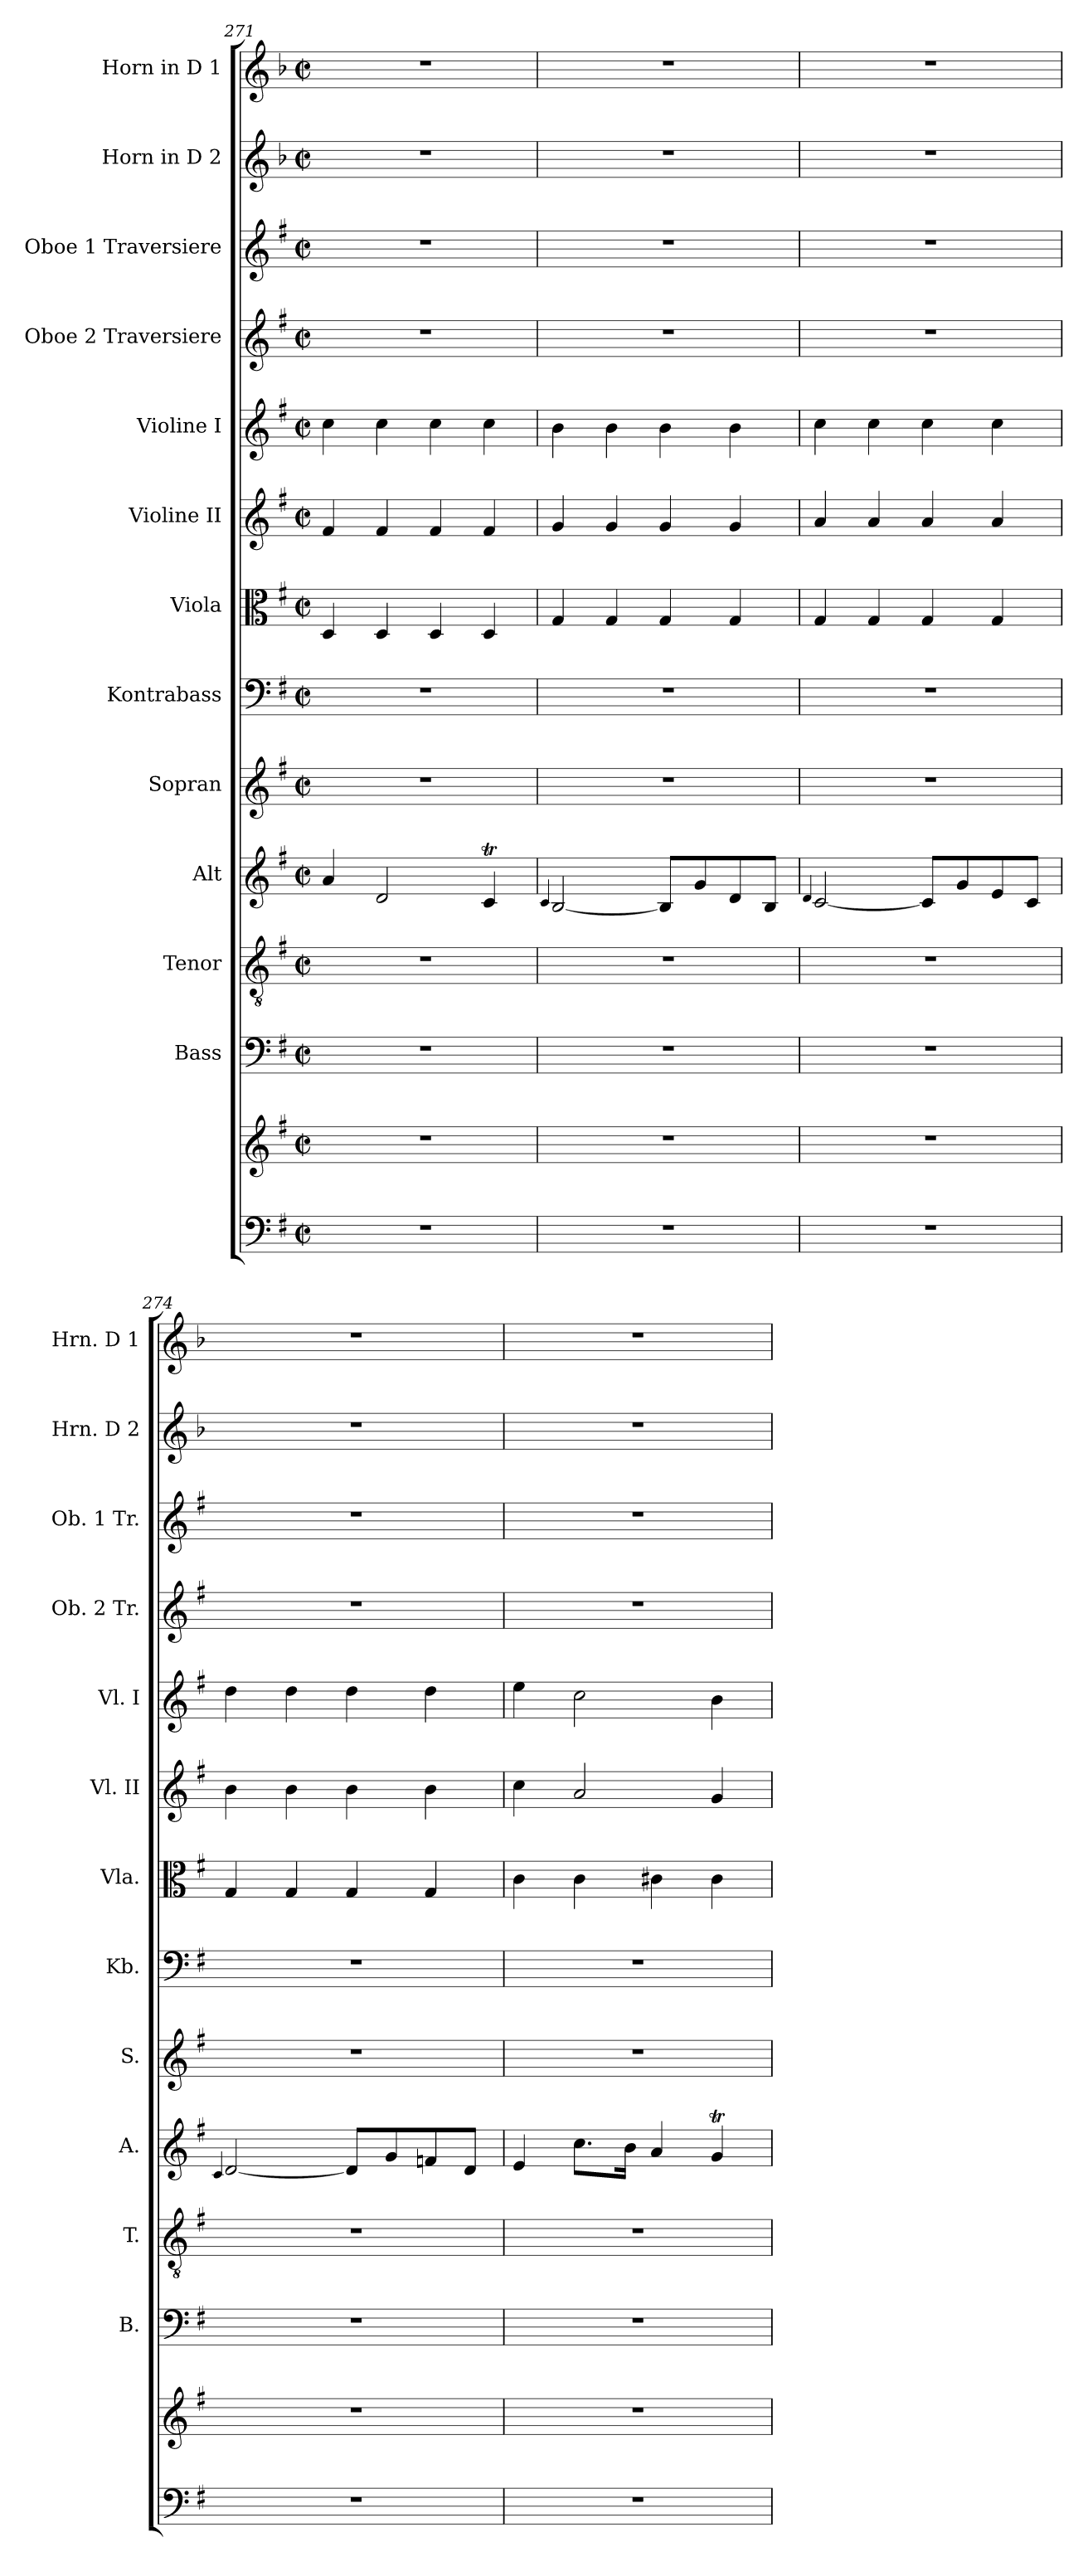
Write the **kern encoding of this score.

**kern	**kern	**kern	**kern	**kern	**kern	**kern	**kern	**kern	**kern	**kern	**kern	**kern	**kern
*part13	*part13	*part12	*part11	*part10	*part9	*part8	*part7	*part6	*part5	*part4	*part3	*part2	*part1
*staff14	*staff13	*staff12	*staff11	*staff10	*staff9	*staff8	*staff7	*staff6	*staff5	*staff4	*staff3	*staff2	*staff1
*	*	*I"Bass	*I"Tenor	*I"Alt	*I"Sopran	*I"Kontrabass	*I"Viola	*I"Violine II	*I"Violine I	*I"Oboe 2 Traversiere	*I"Oboe 1 Traversiere	*I"Horn in D 2	*I"Horn in D 1
*	*	*I'B.	*I'T.	*I'A.	*I'S.	*I'Kb.	*I'Vla.	*I'Vl. II	*I'Vl. I	*I'Ob. 2 Tr.	*I'Ob. 1 Tr.	*I'Hrn. D 2	*I'Hrn. D 1
*clefF4	*clefG2	*clefF4	*clefGv2	*clefG2	*clefG2	*clefF4	*clefC3	*clefG2	*clefG2	*clefG2	*clefG2	*clefG2	*clefG2
*	*	*	*	*	*	*ITrd7c12	*	*	*	*	*	*ITrd6c10	*ITrd6c10
*k[f#]	*k[f#]	*k[f#]	*k[f#]	*k[f#]	*k[f#]	*k[f#]	*k[f#]	*k[f#]	*k[f#]	*k[f#]	*k[f#]	*k[f#]	*k[f#]
*G:	*G:	*G:	*G:	*G:	*G:	*G:	*G:	*G:	*G:	*G:	*G:	*G:	*G:
*M2/2	*M2/2	*M2/2	*M2/2	*M2/2	*M2/2	*M2/2	*M2/2	*M2/2	*M2/2	*M2/2	*M2/2	*M2/2	*M2/2
*met(c|)	*met(c|)	*met(c|)	*met(c|)	*met(c|)	*met(c|)	*met(c|)	*met(c|)	*met(c|)	*met(c|)	*met(c|)	*met(c|)	*met(c|)	*met(c|)
=271	=271	=271	=271	=271	=271	=271	=271	=271	=271	=271	=271	=271	=271
1r	1r	1r	1r	4a/	1r	1r	4D/	4f#/	4cc\	1r	1r	1r	1r
.	.	.	.	2d/	.	.	4D/	4f#/	4cc\	.	.	.	.
.	.	.	.	.	.	.	4D/	4f#/	4cc\	.	.	.	.
.	.	.	.	4cT/	.	.	4D/	4f#/	4cc\	.	.	.	.
!!LO:PB:g=z
=272	=272	=272	=272	=272	=272	=272	=272	=272	=272	=272	=272	=272	=272
.	.	.	.	4qqc/	.	.	.	.	.	.	.	.	.
1r	1r	1r	1r	[2B/	1r	1r	4G/	4g/	4b\	1r	1r	1r	1r
.	.	.	.	.	.	.	4G/	4g/	4b\	.	.	.	.
.	.	.	.	8B/L]	.	.	4G/	4g/	4b\	.	.	.	.
.	.	.	.	8g/	.	.	.	.	.	.	.	.	.
.	.	.	.	8d/	.	.	4G/	4g/	4b\	.	.	.	.
.	.	.	.	8B/J	.	.	.	.	.	.	.	.	.
=273	=273	=273	=273	=273	=273	=273	=273	=273	=273	=273	=273	=273	=273
.	.	.	.	4qqd/	.	.	.	.	.	.	.	.	.
1r	1r	1r	1r	[2c/	1r	1r	4G/	4a/	4cc\	1r	1r	1r	1r
.	.	.	.	.	.	.	4G/	4a/	4cc\	.	.	.	.
.	.	.	.	8c/L]	.	.	4G/	4a/	4cc\	.	.	.	.
.	.	.	.	8g/	.	.	.	.	.	.	.	.	.
.	.	.	.	8e/	.	.	4G/	4a/	4cc\	.	.	.	.
.	.	.	.	8c/J	.	.	.	.	.	.	.	.	.
=274	=274	=274	=274	=274	=274	=274	=274	=274	=274	=274	=274	=274	=274
.	.	.	.	4qqc/	.	.	.	.	.	.	.	.	.
1r	1r	1r	1r	[2d/	1r	1r	4G/	4b\	4dd\	1r	1r	1r	1r
.	.	.	.	.	.	.	4G/	4b\	4dd\	.	.	.	.
.	.	.	.	8d/L]	.	.	4G/	4b\	4dd\	.	.	.	.
.	.	.	.	8g/	.	.	.	.	.	.	.	.	.
.	.	.	.	8fn/	.	.	4G/	4b\	4dd\	.	.	.	.
.	.	.	.	8d/J	.	.	.	.	.	.	.	.	.
=275	=275	=275	=275	=275	=275	=275	=275	=275	=275	=275	=275	=275	=275
1r	1r	1r	1r	4e/	1r	1r	4c\	4cc\	4ee\	1r	1r	1r	1r
.	.	.	.	8.cc\L	.	.	4c\	2a/	2cc\	.	.	.	.
.	.	.	.	16b\Jk	.	.	.	.	.	.	.	.	.
.	.	.	.	4a/	.	.	4c#X\	.	.	.	.	.	.
.	.	.	.	4gT/	.	.	4c#\	4g/	4b\	.	.	.	.
=	=	=	=	=	=	=	=	=	=	=	=	=	=
*-	*-	*-	*-	*-	*-	*-	*-	*-	*-	*-	*-	*-	*-
